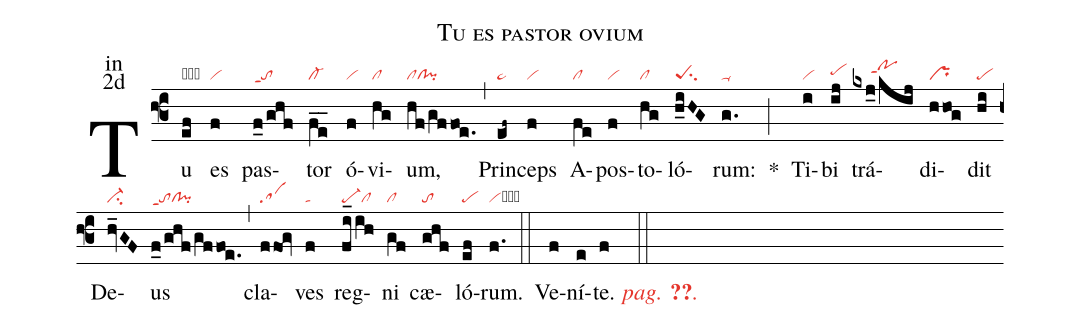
name:Tu es pastor ovium;
office-part:in;
mode:2d;
nabc-lines:1;
%%
(f3) Tu(ef|obpe) es(f|vi) pas(f_0/ghf|toppt1)tor(fe__|cl-) ó(f|vi)vi(hg|cl)um,(hf/gffoe.|clcl!pi) (,)Prin(ef~|pe~)ceps(f|vi) A(fe|cl)pos(f|vi)to(hg|cl)ló(h_iHG|peSsu2)rum:(g.|ta-) <sp>*</sp>(;) Ti(i|vi)bi(ij|pehh) trá(kxj_0/kij|/////pohjppt1)di(hhog|pr)dit(hi|pe) De(hv_GF|ci-)us(f_0/ghf/gffoe.|toppt1cl!pi) (,)cla(ffo1g|sa)ves(f|ta) reg(fi_ih|pe-cl)ni(gf|cl) cæ(ghf|to)ló(ef|pe)rum.(f.|vicb) (::)<nlba>Ve(f)ní(e)t{e}. <c><i>pag. <v>\pageref{M-ORIP2d}</v>.</i></c></nlba>(f ::)
